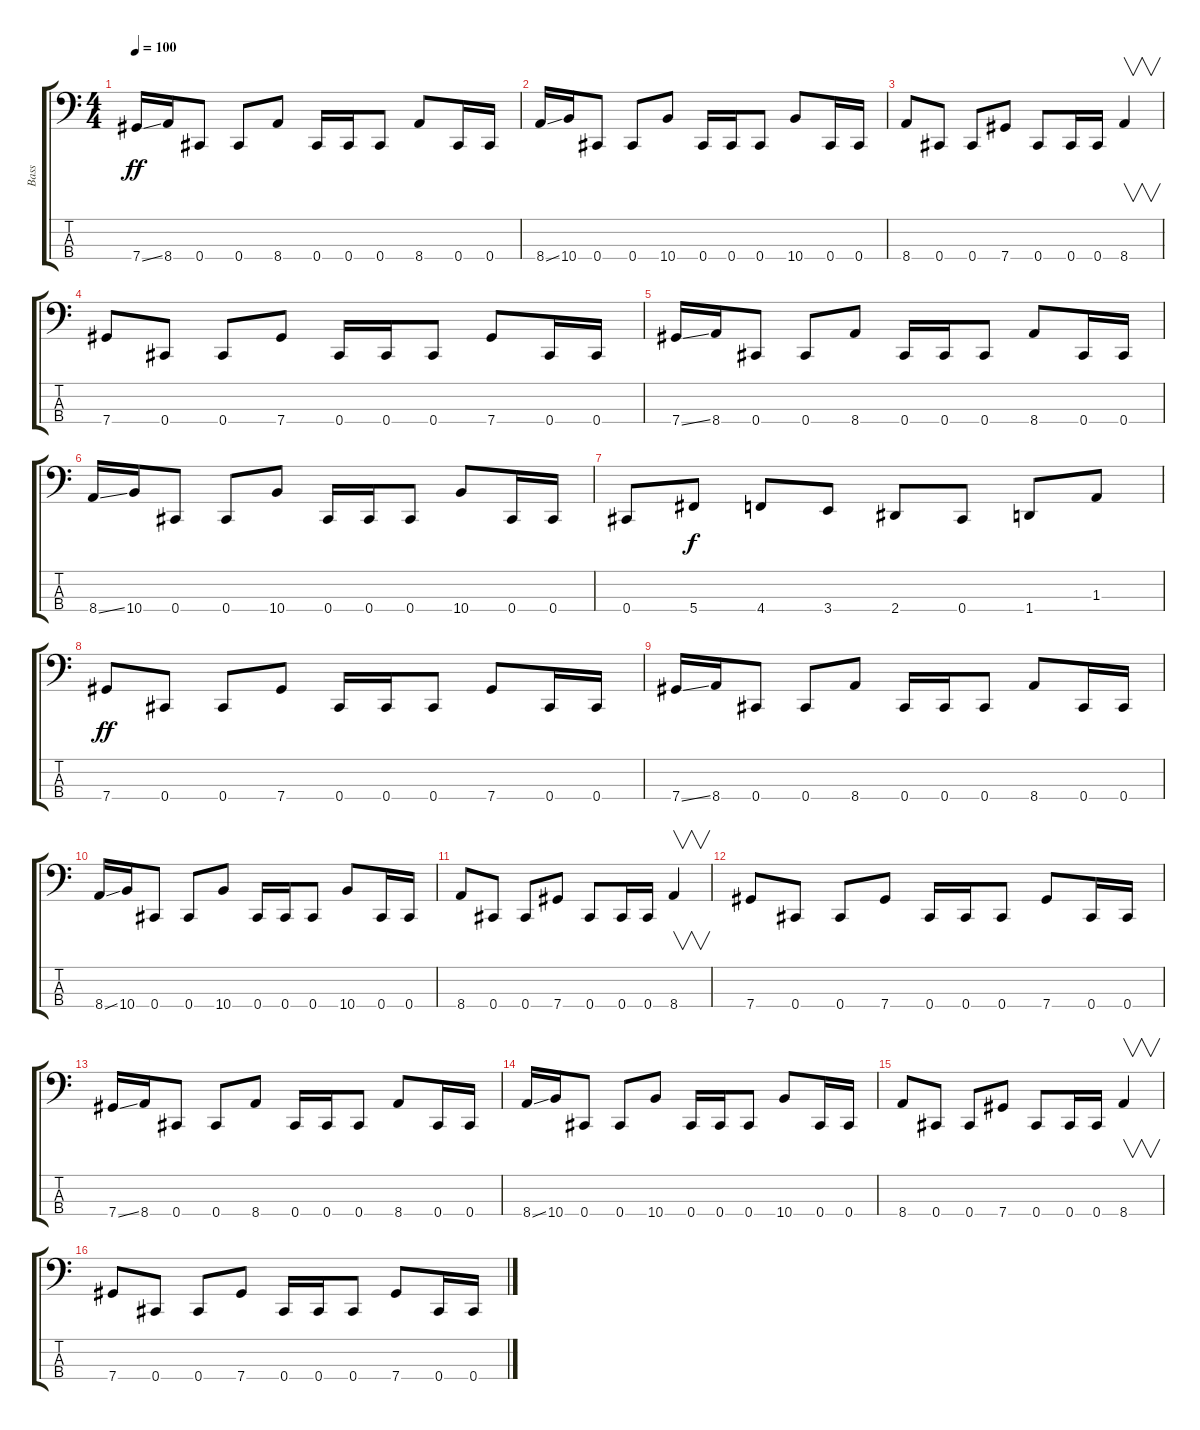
\track ("Bass" "Bass") {instrument electricbasspick}
\staff {score tabs}
\tuning (Gb2 Db2 Ab1 Db1) {hide}
\ts (4 4)
\tempo 100
\clef f4
\ks c
7.4{ss}.16{dy ff} 8.4.16 0.4.8 0.4.8 8.4.8 0.4.16 0.4.16 0.4.8 8.4.8 0.4.16 0.4.16 |
8.4{ss}.16 10.4.16 0.4.8 0.4.8 10.4.8 0.4.16 0.4.16 0.4.8 10.4.8 0.4.16 0.4.16 |
8.4.8 0.4.8 0.4.8 7.4.8 0.4.8 0.4.16 0.4.16 8.4.4{v} |
7.4.8 0.4.8 0.4.8 7.4.8 0.4.16 0.4.16 0.4.8 7.4.8 0.4.16 0.4.16 |
7.4{ss}.16 8.4.16 0.4.8 0.4.8 8.4.8 0.4.16 0.4.16 0.4.8 8.4.8 0.4.16 0.4.16 |
8.4{ss}.16 10.4.16 0.4.8 0.4.8 10.4.8 0.4.16 0.4.16 0.4.8 10.4.8 0.4.16 0.4.16 |
0.4.8 5.4.8{dy f} 4.4.8 3.4.8 2.4.8 0.4.8 1.4.8 1.3.8 |
7.4.8{dy ff} 0.4.8 0.4.8 7.4.8 0.4.16 0.4.16 0.4.8 7.4.8 0.4.16 0.4.16 |
7.4{ss}.16 8.4.16 0.4.8 0.4.8 8.4.8 0.4.16 0.4.16 0.4.8 8.4.8 0.4.16 0.4.16 |
8.4{ss}.16 10.4.16 0.4.8 0.4.8 10.4.8 0.4.16 0.4.16 0.4.8 10.4.8 0.4.16 0.4.16 |
8.4.8 0.4.8 0.4.8 7.4.8 0.4.8 0.4.16 0.4.16 8.4.4{v} |
7.4.8 0.4.8 0.4.8 7.4.8 0.4.16 0.4.16 0.4.8 7.4.8 0.4.16 0.4.16 |
7.4{ss}.16 8.4.16 0.4.8 0.4.8 8.4.8 0.4.16 0.4.16 0.4.8 8.4.8 0.4.16 0.4.16 |
8.4{ss}.16 10.4.16 0.4.8 0.4.8 10.4.8 0.4.16 0.4.16 0.4.8 10.4.8 0.4.16 0.4.16 |
8.4.8 0.4.8 0.4.8 7.4.8 0.4.8 0.4.16 0.4.16 8.4.4{v} |
7.4.8 0.4.8 0.4.8 7.4.8 0.4.16 0.4.16 0.4.8 7.4.8 0.4.16 0.4.16
